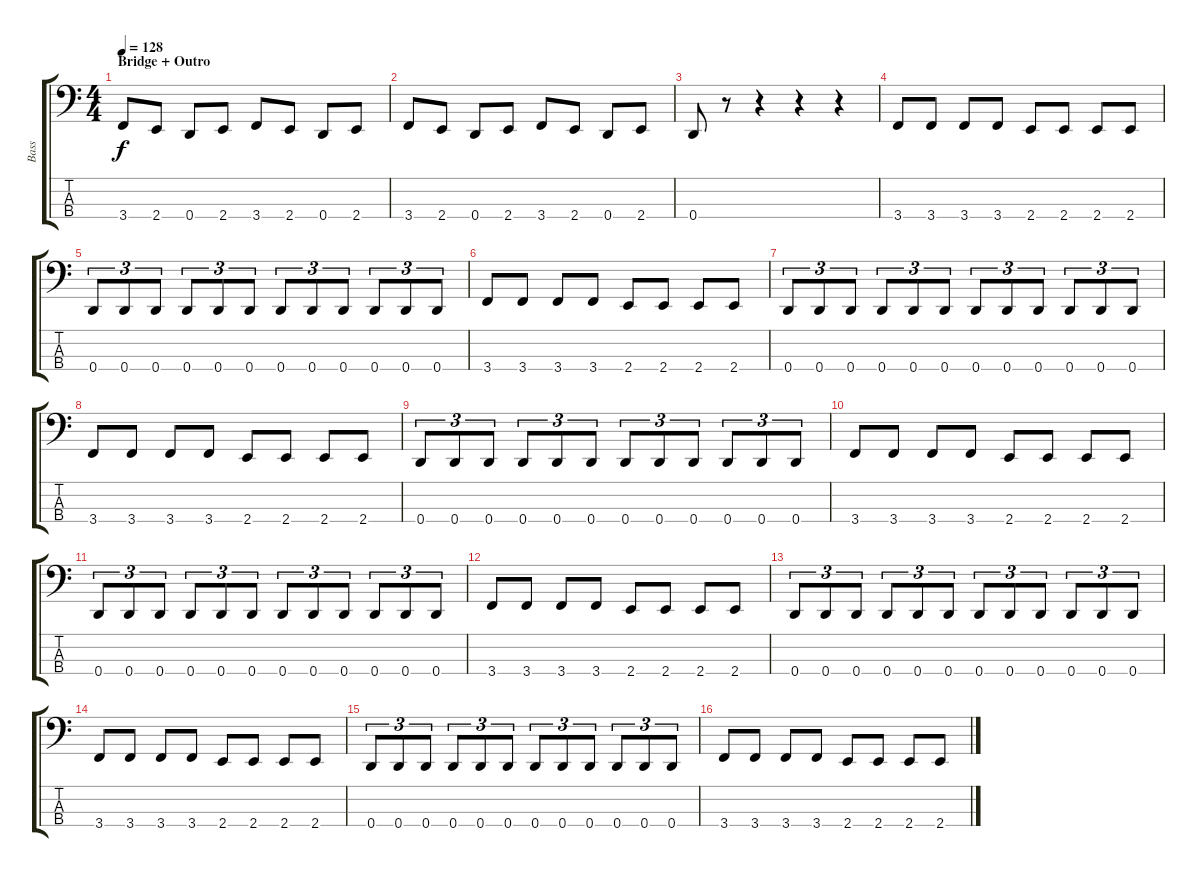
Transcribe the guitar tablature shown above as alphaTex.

\track ("Bass" "Bass") {instrument electricbasspick}
\staff {score tabs}
\tuning (F2 C2 G1 D1) {hide}
\ts (4 4)
\section ("" "Bridge + Outro")
\tempo 128
\clef f4
\ks c
3.4.8{dy f} 2.4.8 0.4.8 2.4.8 3.4.8 2.4.8 0.4.8 2.4.8 |
3.4.8 2.4.8 0.4.8 2.4.8 3.4.8 2.4.8 0.4.8 2.4.8 |
0.4.8 r.8 r.4 r.4 r.4 |
3.4.8 3.4.8 3.4.8 3.4.8 2.4.8 2.4.8 2.4.8 2.4.8 |
0.4.8{tu (3 2)} 0.4.8{tu (3 2)} 0.4.8{tu (3 2)} 0.4.8{tu (3 2)} 0.4.8{tu (3 2)} 0.4.8{tu (3 2)} 0.4.8{tu (3 2)} 0.4.8{tu (3 2)} 0.4.8{tu (3 2)} 0.4.8{tu (3 2)} 0.4.8{tu (3 2)} 0.4.8{tu (3 2)} |
3.4.8 3.4.8 3.4.8 3.4.8 2.4.8 2.4.8 2.4.8 2.4.8 |
0.4.8{tu (3 2)} 0.4.8{tu (3 2)} 0.4.8{tu (3 2)} 0.4.8{tu (3 2)} 0.4.8{tu (3 2)} 0.4.8{tu (3 2)} 0.4.8{tu (3 2)} 0.4.8{tu (3 2)} 0.4.8{tu (3 2)} 0.4.8{tu (3 2)} 0.4.8{tu (3 2)} 0.4.8{tu (3 2)} |
3.4.8 3.4.8 3.4.8 3.4.8 2.4.8 2.4.8 2.4.8 2.4.8 |
0.4.8{tu (3 2)} 0.4.8{tu (3 2)} 0.4.8{tu (3 2)} 0.4.8{tu (3 2)} 0.4.8{tu (3 2)} 0.4.8{tu (3 2)} 0.4.8{tu (3 2)} 0.4.8{tu (3 2)} 0.4.8{tu (3 2)} 0.4.8{tu (3 2)} 0.4.8{tu (3 2)} 0.4.8{tu (3 2)} |
3.4.8 3.4.8 3.4.8 3.4.8 2.4.8 2.4.8 2.4.8 2.4.8 |
0.4.8{tu (3 2)} 0.4.8{tu (3 2)} 0.4.8{tu (3 2)} 0.4.8{tu (3 2)} 0.4.8{tu (3 2)} 0.4.8{tu (3 2)} 0.4.8{tu (3 2)} 0.4.8{tu (3 2)} 0.4.8{tu (3 2)} 0.4.8{tu (3 2)} 0.4.8{tu (3 2)} 0.4.8{tu (3 2)} |
3.4.8 3.4.8 3.4.8 3.4.8 2.4.8 2.4.8 2.4.8 2.4.8 |
0.4.8{tu (3 2)} 0.4.8{tu (3 2)} 0.4.8{tu (3 2)} 0.4.8{tu (3 2)} 0.4.8{tu (3 2)} 0.4.8{tu (3 2)} 0.4.8{tu (3 2)} 0.4.8{tu (3 2)} 0.4.8{tu (3 2)} 0.4.8{tu (3 2)} 0.4.8{tu (3 2)} 0.4.8{tu (3 2)} |
3.4.8 3.4.8 3.4.8 3.4.8 2.4.8 2.4.8 2.4.8 2.4.8 |
0.4.8{tu (3 2)} 0.4.8{tu (3 2)} 0.4.8{tu (3 2)} 0.4.8{tu (3 2)} 0.4.8{tu (3 2)} 0.4.8{tu (3 2)} 0.4.8{tu (3 2)} 0.4.8{tu (3 2)} 0.4.8{tu (3 2)} 0.4.8{tu (3 2)} 0.4.8{tu (3 2)} 0.4.8{tu (3 2)} |
3.4.8 3.4.8 3.4.8 3.4.8 2.4.8 2.4.8 2.4.8 2.4.8
